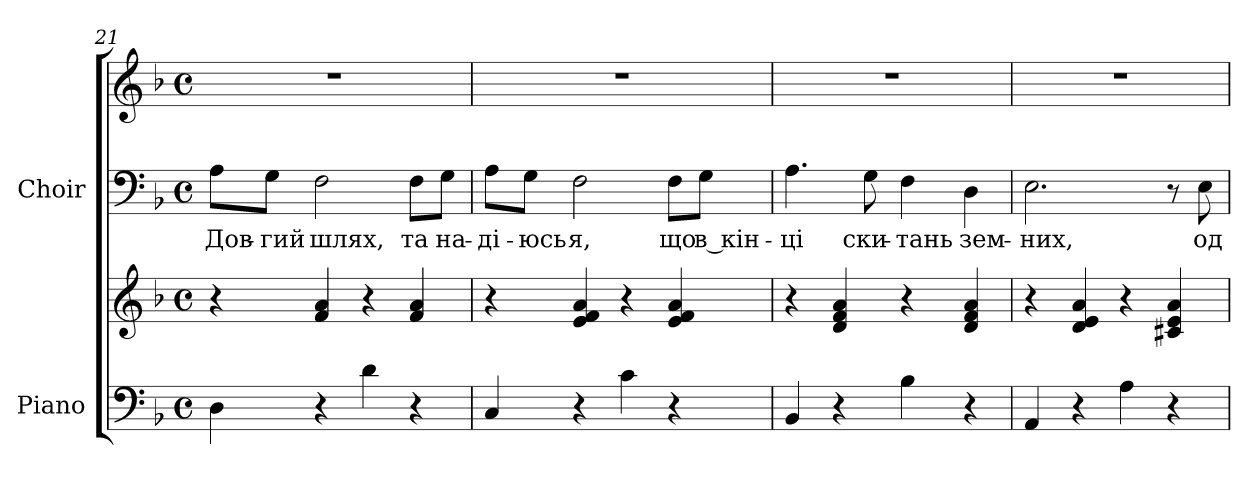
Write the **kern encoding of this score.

**kern	**kern	**kern	**text	**kern
*part2	*part2	*part1	*part1	*part1
*staff4	*staff3	*staff2	*staff2	*staff1
*I"Piano	*	*I"Choir	*	*
*I'Pno.	*	*I'Choir	*	*
!!LO:LB:g=z
*clefF4	*clefG2	*clefF4	*	*clefG2
*k[b-]	*k[b-]	*k[b-]	*	*k[b-]
*d:	*d:	*d:	*	*d:
*M4/4	*M4/4	*M4/4	*	*M4/4
*met(c)	*met(c)	*met(c)	*	*met(c)
=21	=21	=21	=21	=21
!	!	!	!LO:LY:b:color=#000000	!
4Di\	4r	8Ai\L	Дов-	1r
!	!	!	!LO:LY:b:color=#000000	!
.	.	8Gi\J	-гий	.
!	!	!	!LO:LY:b:color=#000000	!
4r	4fi/ 4ai	2Fi\	шлях,	.
4di\	4r	.	.	.
!	!	!	!LO:LY:b:color=#000000	!
4r	4fi/ 4ai	8Fi\L	та	.
!	!	!	!LO:LY:b:color=#000000	!
.	.	8Gi\J	на-	.
=22	=22	=22	=22	=22
!	!	!	!LO:LY:b:color=#000000	!
4Ci/	4r	8Ai\L	-ді-	1r
!	!	!	!LO:LY:b:color=#000000	!
.	.	8Gi\J	-юсь	.
!	!	!	!LO:LY:b:color=#000000	!
4r	4ei/ 4fi 4ai	2Fi\	я,	.
4ci\	4r	.	.	.
!	!	!	!LO:LY:b:color=#000000	!
4r	4ei/ 4fi 4ai	8Fi\L	що	.
!	!	!	!LO:LY:b:color=#000000	!
.	.	8Gi\J	в кін-	.
=23	=23	=23	=23	=23
!	!	!	!LO:LY:b:color=#000000	!
4BB-i/	4r	4.Ai\	-ці	1r
4r	4di/ 4fi 4ai	.	.	.
!	!	!	!LO:LY:b:color=#000000	!
.	.	8Gi\	ски-	.
!	!	!	!LO:LY:b:color=#000000	!
4B-i\	4r	4Fi\	-тань	.
!	!	!	!LO:LY:b:color=#000000	!
4r	4di/ 4fi 4ai	4Di\	зем-	.
=24	=24	=24	=24	=24
!	!	!	!LO:LY:b:color=#000000	!
4AAi/	4r	2.Ei\	-них,	1r
4r	4di/ 4ei 4ai	.	.	.
4Ai\	4r	.	.	.
4r	4c#Xi/ 4ei 4ai	8r	.	.
!	!	!	!LO:LY:b:color=#000000	!
.	.	8Ei\	од-	.
=	=	=	=	=
*-	*-	*-	*-	*-
